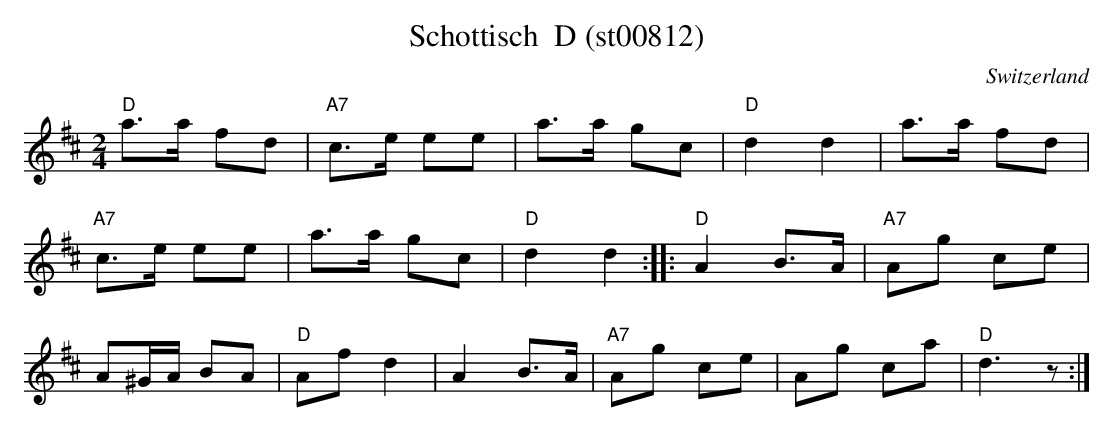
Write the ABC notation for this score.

X:1
T: Schottisch  D (st00812)
O:Switzerland
M:2/4
L:1/8
K:D major
"D"a>a fd | "A7"c>e ee | a>a gc | "D"d2d2 | a>a fd |
"A7"c>e ee | a>a gc | "D"d2d2:: "D"A2 B>A | "A7"Ag ce |
A^G/A/ BA | "D"Afd2 | A2 B>A | "A7"Ag ce | Ag ca | "D"d3z :|
